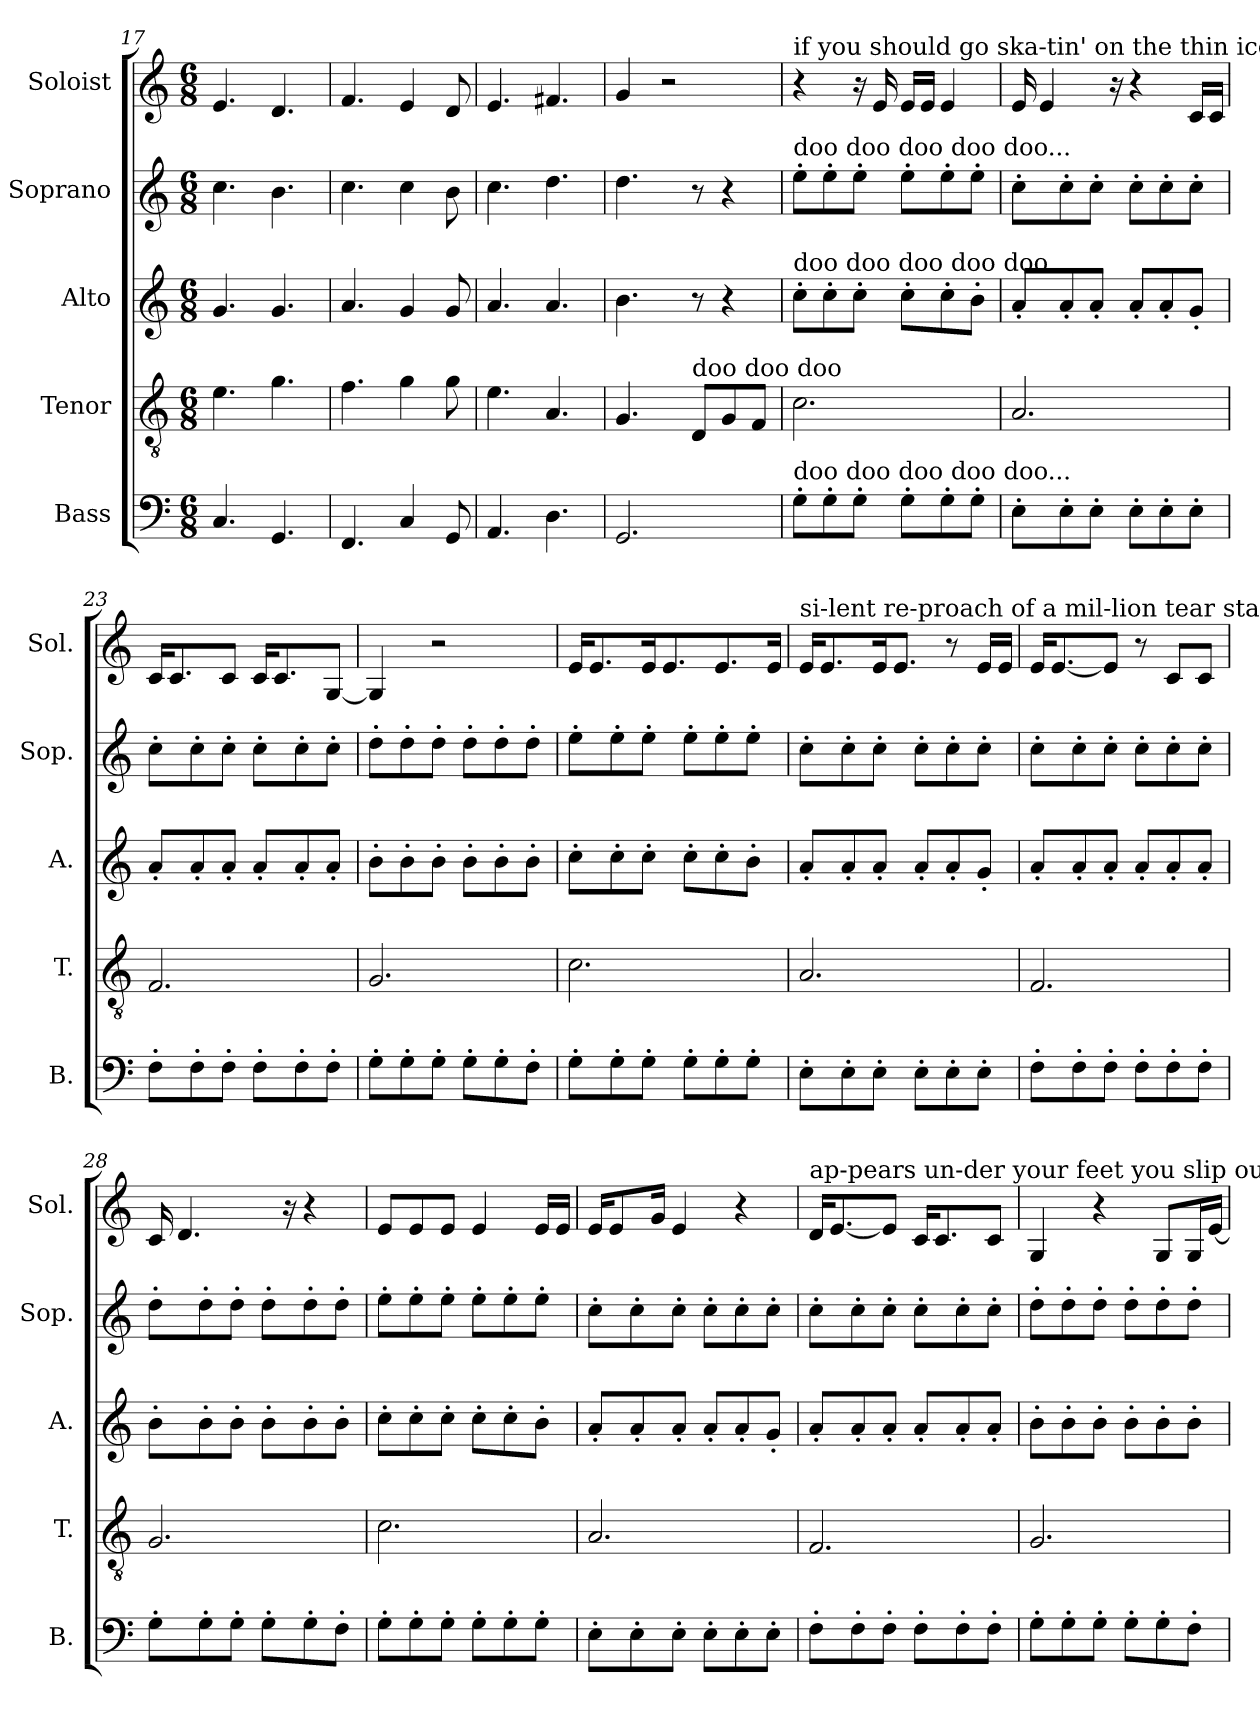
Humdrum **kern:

**kern	**kern	**kern	**kern	**kern
*part5	*part4	*part3	*part2	*part1
*staff5	*staff4	*staff3	*staff2	*staff1
*I"Bass	*I"Tenor	*I"Alto	*I"Soprano	*I"Soloist
*I'B.	*I'T.	*I'A.	*I'Sop.	*I'Sol.
*clefF4	*clefGv2	*clefG2	*clefG2	*clefG2
*k[]	*k[]	*k[]	*k[]	*k[]
*M6/8	*M6/8	*M6/8	*M6/8	*M6/8
=17	=17	=17	=17	=17
4.C/	4.e\	4.g/	4.cc\	4.e/
4.GG/	4.g\	4.g/	4.b\	4.d/
=18	=18	=18	=18	=18
4.FF/	4.f\	4.a/	4.cc\	4.f/
4C/	4g\	4g/	4cc\	4e/
8GG/	8g\	8g/	8b\	8d/
=19	=19	=19	=19	=19
4.AA/	4.e\	4.a/	4.cc\	4.e/
4.D\	4.A/	4.a/	4.dd\	4.f#X/
=20	=20	=20	=20	=20
2.GG/	4.G/	4.b\	4.dd\	4g/
.	.	.	.	2r
!	!LO:TX:a:t=doo doo doo	!	!	!
.	8D/L	8r	8r	.
.	8G/	4r	4r	.
.	8F/J	.	.	.
!!LO:LB:g=z
=21	=21	=21	=21	=21
!	!	!	!	!LO:TX:a:t=if you should go ska-tin'                                 on the thin ice   of   mo-dern        life,                                              drag-gin' be-hind you   the
!	!	!	!LO:TX:a:t=doo doo doo doo doo...	!
!	!	!LO:TX:a:t=doo doo doo doo doo...	!	!
!LO:TX:a:t=doo doo doo doo doo...	!	!	!	!
8G'\L	2.c\	8cc'\L	8ee'\L	4r
8G'\	.	8cc'\	8ee'\	.
8G'\J	.	8cc'\J	8ee'\J	16r
.	.	.	.	16e/
8G'\L	.	8cc'\L	8ee'\L	16e/LL
.	.	.	.	16e/JJ
8G'\	.	8cc'\	8ee'\	4e/
8G'\J	.	8b'\J	8ee'\J	.
=22	=22	=22	=22	=22
8E'\L	2.A/	8a'/L	8cc'\L	16e/
.	.	.	.	4e/
8E'\	.	8a'/	8cc'\	.
8E'\J	.	8a'/J	8cc'\J	.
.	.	.	.	16r
8E'\L	.	8a'/L	8cc'\L	4r
8E'\	.	8a'/	8cc'\	.
8E'\J	.	8g'/J	8cc'\J	16c/LL
.	.	.	.	16c/JJ
=23	=23	=23	=23	=23
8F'\L	2.F/	8a'/L	8cc'\L	16c/KL
.	.	.	.	8.c/
8F'\	.	8a'/	8cc'\	.
8F'\J	.	8a'/J	8cc'\J	8c/J
8F'\L	.	8a'/L	8cc'\L	16c/KL
.	.	.	.	8.c/
8F'\	.	8a'/	8cc'\	.
8F'\J	.	8a'/J	8cc'\J	[8G/J
=24	=24	=24	=24	=24
8G'\L	2.G/	8b'\L	8dd'\L	4G/]
8G'\	.	8b'\	8dd'\	.
8G'\J	.	8b'\J	8dd'\J	2r
8G'\L	.	8b'\L	8dd'\L	.
8G'\	.	8b'\	8dd'\	.
8F'\J	.	8b'\J	8dd'\J	.
=25	=25	=25	=25	=25
8G'\L	2.c\	8cc'\L	8ee'\L	16e/KL
.	.	.	.	8.e/
8G'\	.	8cc'\	8ee'\	.
8G'\J	.	8cc'\J	8ee'\J	16e/K
.	.	.	.	8.e/
8G'\L	.	8cc'\L	8ee'\L	.
8G'\	.	8cc'\	8ee'\	8.e/
8G'\J	.	8b'\J	8ee'\J	.
.	.	.	.	16e/Jk
!!LO:PB:g=z
=26	=26	=26	=26	=26
!	!	!	!	!LO:TX:a:t=si-lent re-proach          of a     mil-lion                tear stained eyes,                                      don't be sur-prised  when a   crack in the ice
8E'\L	2.A/	8a'/L	8cc'\L	16e/KL
.	.	.	.	8.e/
8E'\	.	8a'/	8cc'\	.
8E'\J	.	8a'/J	8cc'\J	16e/K
.	.	.	.	8.e/J
8E'\L	.	8a'/L	8cc'\L	.
8E'\	.	8a'/	8cc'\	8r
8E'\J	.	8g'/J	8cc'\J	16e/LL
.	.	.	.	16e/JJ
=27	=27	=27	=27	=27
8F'\L	2.F/	8a'/L	8cc'\L	16e/KL
.	.	.	.	[8.e/
8F'\	.	8a'/	8cc'\	.
8F'\J	.	8a'/J	8cc'\J	8e/J]
8F'\L	.	8a'/L	8cc'\L	8r
8F'\	.	8a'/	8cc'\	8c/L
8F'\J	.	8a'/J	8cc'\J	8c/J
=28	=28	=28	=28	=28
8G'\L	2.G/	8b'\L	8dd'\L	16c/
.	.	.	.	4.d/
8G'\	.	8b'\	8dd'\	.
8G'\J	.	8b'\J	8dd'\J	.
8G'\L	.	8b'\L	8dd'\L	.
.	.	.	.	16r
8G'\	.	8b'\	8dd'\	4r
8F'\J	.	8b'\J	8dd'\J	.
=29	=29	=29	=29	=29
8G'\L	2.c\	8cc'\L	8ee'\L	8e/L
8G'\	.	8cc'\	8ee'\	8e/
8G'\J	.	8cc'\J	8ee'\J	8e/J
8G'\L	.	8cc'\L	8ee'\L	4e/
8G'\	.	8cc'\	8ee'\	.
8G'\J	.	8b'\J	8ee'\J	16e/LL
.	.	.	.	16e/JJ
=30	=30	=30	=30	=30
8E'\L	2.A/	8a'/L	8cc'\L	16e/KL
.	.	.	.	8e/
8E'\	.	8a'/	8cc'\	.
.	.	.	.	16g/Jk
8E'\J	.	8a'/J	8cc'\J	4e/
8E'\L	.	8a'/L	8cc'\L	.
8E'\	.	8a'/	8cc'\	4r
8E'\J	.	8g'/J	8cc'\J	.
!!LO:LB:g=z
=31	=31	=31	=31	=31
!	!	!	!	!LO:TX:a:t=ap-pears   un-der  your  feet                     you   slip out of your depth and        out       of your mind       with your fear flowin' out behind you as you
8F'\L	2.F/	8a'/L	8cc'\L	16d/KL
.	.	.	.	[8.e/
8F'\	.	8a'/	8cc'\	.
8F'\J	.	8a'/J	8cc'\J	8e/J]
8F'\L	.	8a'/L	8cc'\L	16c/KL
.	.	.	.	8.c/
8F'\	.	8a'/	8cc'\	.
8F'\J	.	8a'/J	8cc'\J	8c/J
=32	=32	=32	=32	=32
8G'\L	2.G/	8b'\L	8dd'\L	4G/
8G'\	.	8b'\	8dd'\	.
8G'\J	.	8b'\J	8dd'\J	4r
8G'\L	.	8b'\L	8dd'\L	.
8G'\	.	8b'\	8dd'\	8G/L
8F'\J	.	8b'\J	8dd'\J	16G/L
.	.	.	.	[16e/JJ
=	=	=	=	=
*-	*-	*-	*-	*-
